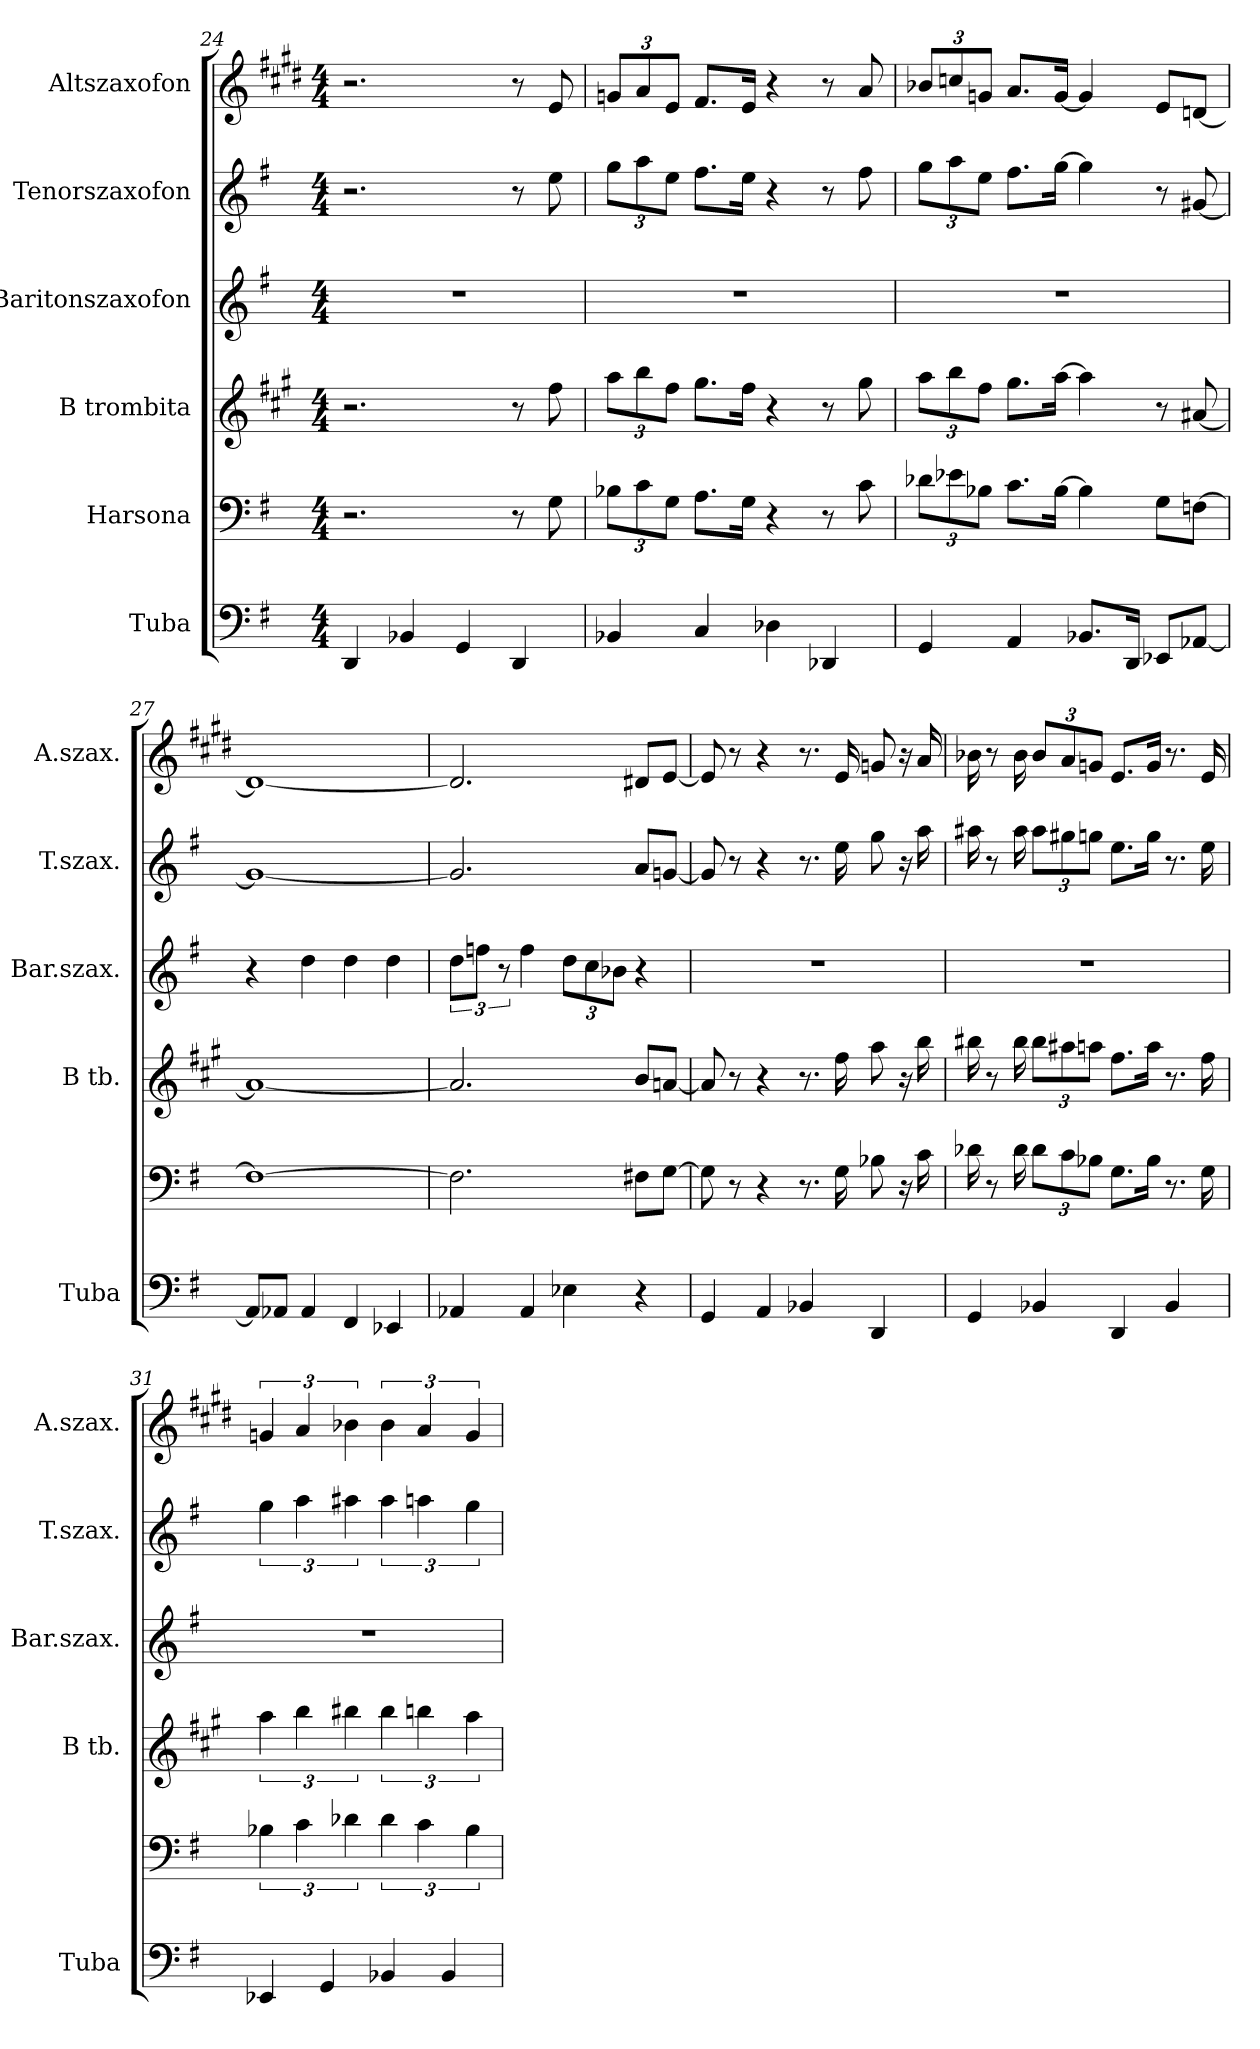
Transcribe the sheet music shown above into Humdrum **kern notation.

**kern	**kern	**kern	**kern	**kern	**kern
*part6	*part5	*part4	*part3	*part2	*part1
*staff6	*staff5	*staff4	*staff3	*staff2	*staff1
*I"Tuba	*I"Harsona	*I"B trombita	*I"Baritonszaxofon	*I"Tenorszaxofon	*I"Altszaxofon
*I'Tuba	*	*I'B tb.	*I'Bar.szax.	*I'T.szax.	*I'A.szax.
*clefF4	*clefF4	*clefG2	*clefG2	*clefG2	*clefG2
*	*	*ITrd1c2	*ITrd12c21	*ITrd8c14	*ITrd5c9
*k[f#]	*k[f#]	*k[f#]	*k[f#]	*k[f#]	*k[f#]
*M4/4	*M4/4	*M4/4	*M4/4	*M4/4	*M4/4
=24	=24	=24	=24	=24	=24
4DD/	2.r	2.r	1r	2.r	2.r
4BB-X/	.	.	.	.	.
4GG/	.	.	.	.	.
4DD/	8r	8r	.	8r	8r
.	8G\	8ee\	.	8e\	8G/
=25	=25	=25	=25	=25	=25
*	*Xbrackettup	*Xbrackettup	*	*Xbrackettup	*Xbrackettup
4BB-X/	12B-X\L	12gg\L	1r	12g\L	12B-X/L
.	12c\	12aa\	.	12a\	12c/
.	12G\J	12ee\J	.	12e\J	12G/J
4C/	8.A\L	8.ff#\L	.	8.f#\L	8.A/L
.	16G\Jk	16ee\Jk	.	16e\Jk	16G/Jk
4D-X\	4r	4r	.	4r	4r
4DD-X/	8r	8r	.	8r	8r
.	8c\	8ff#\	.	8f#\	8c/
!!LO:LB:g=z
=26	=26	=26	=26	=26	=26
4GG/	12d-X\L	12gg\L	1r	12g\L	12d-X/L
.	12e-X\	12aa\	.	12a\	12e-X/
.	12B-X\J	12ee\J	.	12e\J	12B-X/J
4AA/	8.c\L	8.ff#\L	.	8.f#\L	8.c/L
.	[16B-\Jk	[16gg\Jk	.	[16g\Jk	[16B-/Jk
8.BB-X/L	4B-\]	4gg\]	.	4g\]	4B-/]
16DD/Jk	.	.	.	.	.
8EE-X/L	8G\L	8r	.	8r	8G/L
[8AA-X/J	[8Fn\J	[8g#X/	.	[8G#X/	[8Fn/J
=27	=27	=27	=27	=27	=27
8AA-/L]	1F_	1g#_	4r	1G#_	1F_
8AA-X/J	.	.	.	.	.
4AA-/	.	.	4d\	.	.
4FF#/	.	.	4d\	.	.
4EE-X/	.	.	4d\	.	.
=28	=28	=28	=28	=28	=28
4AA-X/	2.F\]	2.g#/]	12d\L	2.G#/]	2.F/]
.	.	.	12fn\J	.	.
.	.	.	12r	.	.
4AA-/	.	.	4f\	.	.
*	*	*	*Xbrackettup	*	*
4E-X\	.	.	12d\L	.	.
.	.	.	12c\	.	.
.	.	.	12B-X\J	.	.
4r	8F#X\L	8a/L	4r	8A/L	8F#X/L
.	[8G\J	[8gn/J	.	[8Gn/J	[8G/J
!!LO:PB:g=z
=29	=29	=29	=29	=29	=29
4GG/	8G\]	8g/]	1r	8G/]	8G/]
.	8r	8r	.	8r	8r
4AA/	4r	4r	.	4r	4r
4BB-X/	8.r	8.r	.	8.r	8.r
.	16G\	16ee\	.	16e\	16G/
4DD/	8B-X\	8gg\	.	8g\	8B-X/
.	16r	16r	.	16r	16r
.	16c\	16aa\	.	16a\	16c/
=30	=30	=30	=30	=30	=30
4GG/	16d-X\	16aa#X\	1r	16a#X\	16d-X\
.	8r	8r	.	8r	8r
.	16d-\	16aa#\	.	16a#\	16d-\
4BB-X/	12d-\L	12aa#\L	.	12a#\L	12d-/L
.	12c\	12gg#X\	.	12g#X\	12c/
.	12B-X\J	12ggn\J	.	12gn\J	12B-X/J
4DD/	8.G\L	8.ee\L	.	8.e\L	8.G/L
.	16B-\Jk	16gg\Jk	.	16g\Jk	16B-/Jk
4BB-/	8.r	8.r	.	8.r	8.r
.	16G\	16ee\	.	16e\	16G/
=31	=31	=31	=31	=31	=31
*	*brackettup	*brackettup	*	*brackettup	*brackettup
4EE-X/	6B-X\	6gg\	1r	6g\	6B-X/
.	6c\	6aa\	.	6a\	6c/
4GG/	.	.	.	.	.
.	6d-X\	6aa#X\	.	6a#X\	6d-X\
4BB-X/	6d-\	6aa#\	.	6a#\	6d-\
.	6c\	6aan\	.	6an\	6c/
4BB-/	.	.	.	.	.
.	6B-\	6gg\	.	6g\	6B-/
=	=	=	=	=	=
*-	*-	*-	*-	*-	*-
